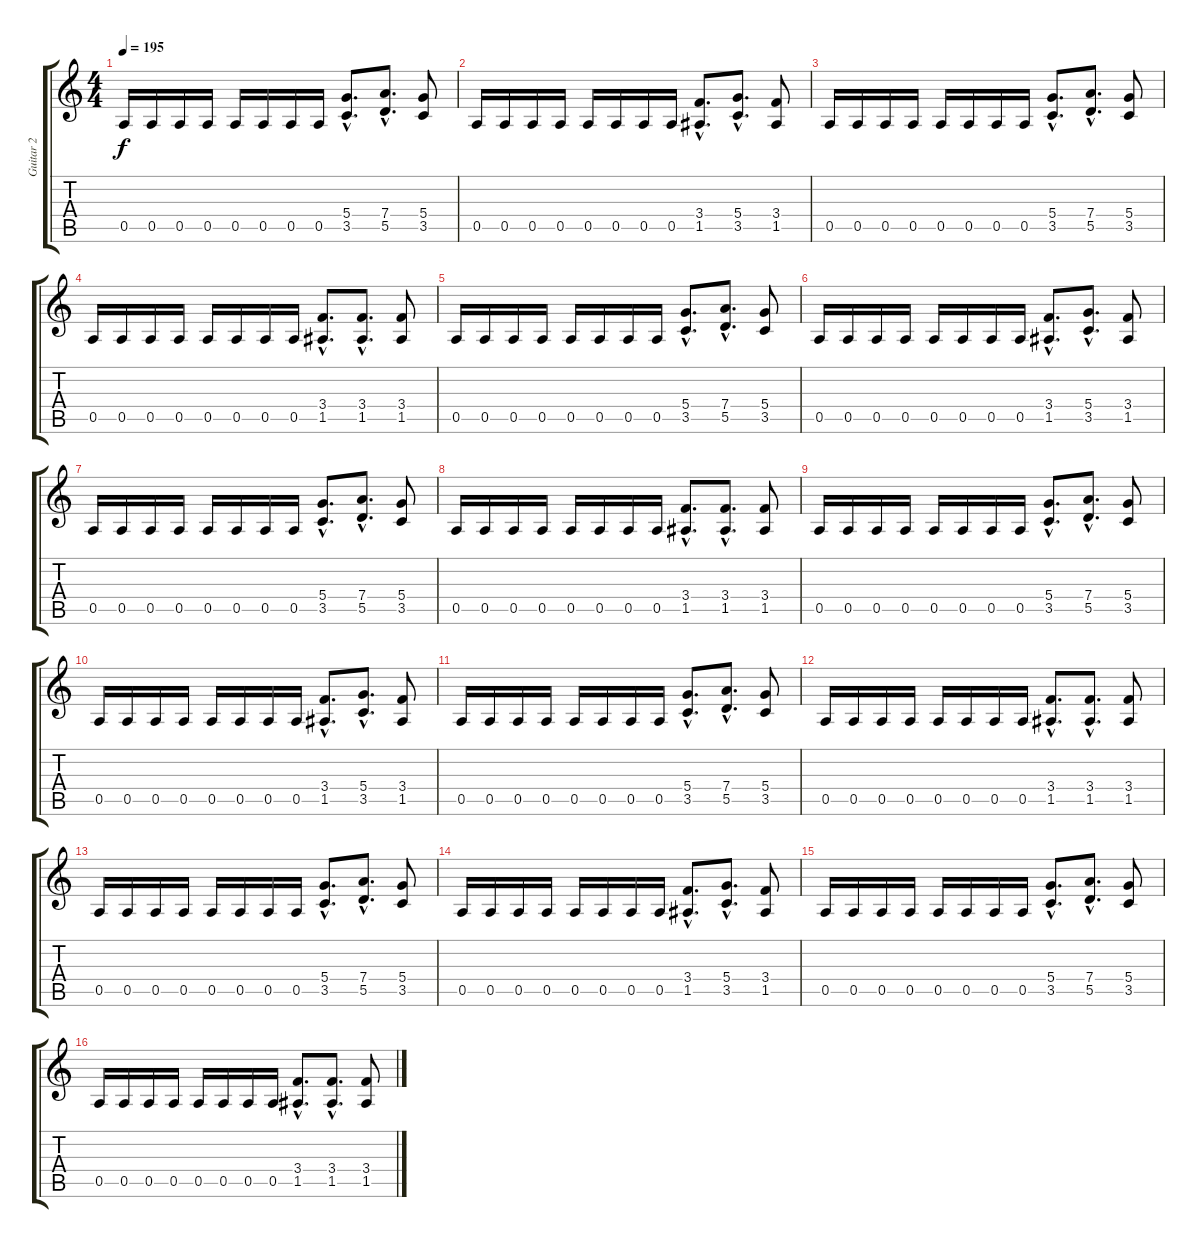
\track ("Guitar 2" "Guitar 2") {instrument overdrivenguitar}
\staff {score tabs}
\tuning (E4 B3 G3 D3 A2 E2) {hide}
\ts (4 4)
\tempo 195
\clef g2
\ks c
0.5.16{dy f instrument overdrivenguitar} 0.5.16 0.5.16 0.5.16 0.5.16 0.5.16 0.5.16 0.5.16 (5.4{hac} 3.5{hac}).8{d} (7.4{hac} 5.5{hac}).8{d} (5.4 3.5).8 |
0.5.16 0.5.16 0.5.16 0.5.16 0.5.16 0.5.16 0.5.16 0.5.16 (3.4{hac} 1.5{hac}).8{d} (5.4{hac} 3.5{hac}).8{d} (3.4 1.5).8 |
0.5.16 0.5.16 0.5.16 0.5.16 0.5.16 0.5.16 0.5.16 0.5.16 (5.4{hac} 3.5{hac}).8{d} (7.4{hac} 5.5{hac}).8{d} (5.4 3.5).8 |
0.5.16 0.5.16 0.5.16 0.5.16 0.5.16 0.5.16 0.5.16 0.5.16 (3.4{hac} 1.5{hac}).8{d} (3.4{hac} 1.5{hac}).8{d} (3.4 1.5).8 |
0.5.16 0.5.16 0.5.16 0.5.16 0.5.16 0.5.16 0.5.16 0.5.16 (5.4{hac} 3.5{hac}).8{d} (7.4{hac} 5.5{hac}).8{d} (5.4 3.5).8 |
0.5.16 0.5.16 0.5.16 0.5.16 0.5.16 0.5.16 0.5.16 0.5.16 (3.4{hac} 1.5{hac}).8{d} (5.4{hac} 3.5{hac}).8{d} (3.4 1.5).8 |
0.5.16 0.5.16 0.5.16 0.5.16 0.5.16 0.5.16 0.5.16 0.5.16 (5.4{hac} 3.5{hac}).8{d} (7.4{hac} 5.5{hac}).8{d} (5.4 3.5).8 |
0.5.16 0.5.16 0.5.16 0.5.16 0.5.16 0.5.16 0.5.16 0.5.16 (3.4{hac} 1.5{hac}).8{d} (3.4{hac} 1.5{hac}).8{d} (3.4 1.5).8 |
0.5.16 0.5.16 0.5.16 0.5.16 0.5.16 0.5.16 0.5.16 0.5.16 (5.4{hac} 3.5{hac}).8{d} (7.4{hac} 5.5{hac}).8{d} (5.4 3.5).8 |
0.5.16 0.5.16 0.5.16 0.5.16 0.5.16 0.5.16 0.5.16 0.5.16 (3.4{hac} 1.5{hac}).8{d} (5.4{hac} 3.5{hac}).8{d} (3.4 1.5).8 |
0.5.16 0.5.16 0.5.16 0.5.16 0.5.16 0.5.16 0.5.16 0.5.16 (5.4{hac} 3.5{hac}).8{d} (7.4{hac} 5.5{hac}).8{d} (5.4 3.5).8 |
0.5.16 0.5.16 0.5.16 0.5.16 0.5.16 0.5.16 0.5.16 0.5.16 (3.4{hac} 1.5{hac}).8{d} (3.4{hac} 1.5{hac}).8{d} (3.4 1.5).8 |
0.5.16 0.5.16 0.5.16 0.5.16 0.5.16 0.5.16 0.5.16 0.5.16 (5.4{hac} 3.5{hac}).8{d} (7.4{hac} 5.5{hac}).8{d} (5.4 3.5).8 |
0.5.16 0.5.16 0.5.16 0.5.16 0.5.16 0.5.16 0.5.16 0.5.16 (3.4{hac} 1.5{hac}).8{d} (5.4{hac} 3.5{hac}).8{d} (3.4 1.5).8 |
0.5.16 0.5.16 0.5.16 0.5.16 0.5.16 0.5.16 0.5.16 0.5.16 (5.4{hac} 3.5{hac}).8{d} (7.4{hac} 5.5{hac}).8{d} (5.4 3.5).8 |
0.5.16 0.5.16 0.5.16 0.5.16 0.5.16 0.5.16 0.5.16 0.5.16 (3.4{hac} 1.5{hac}).8{d} (3.4{hac} 1.5{hac}).8{d} (3.4 1.5).8
